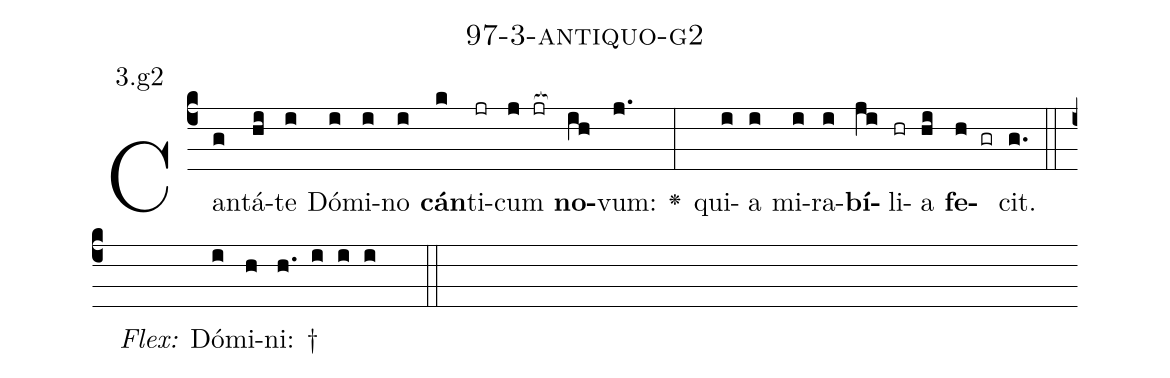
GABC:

name: 97-3-antiquo-g2;
annotation: 3.g2;
%%
(c4)Can(g)tá(hi)te(i) Dó(i)mi(i)no(i) <b>cán</b>(k)ti(jr)cum(j jr[ocb:1{]) <b>no</b>(ih[ocb:0}])vum:(j.) <v>\greheightstar</v>(:) qui(i)a(i) mi(i)ra(i)<b>bí</b>(ji)li(hr)a(hi) <b>fe</b>(h gr)cit.(g.) (::)
<i>Flex:</i>()  Dó(i)mi(h)ni: †(h. i i i  ::)

%E(i) u(i) o(ji) u(hi) a(h) e.(g.) (::)
